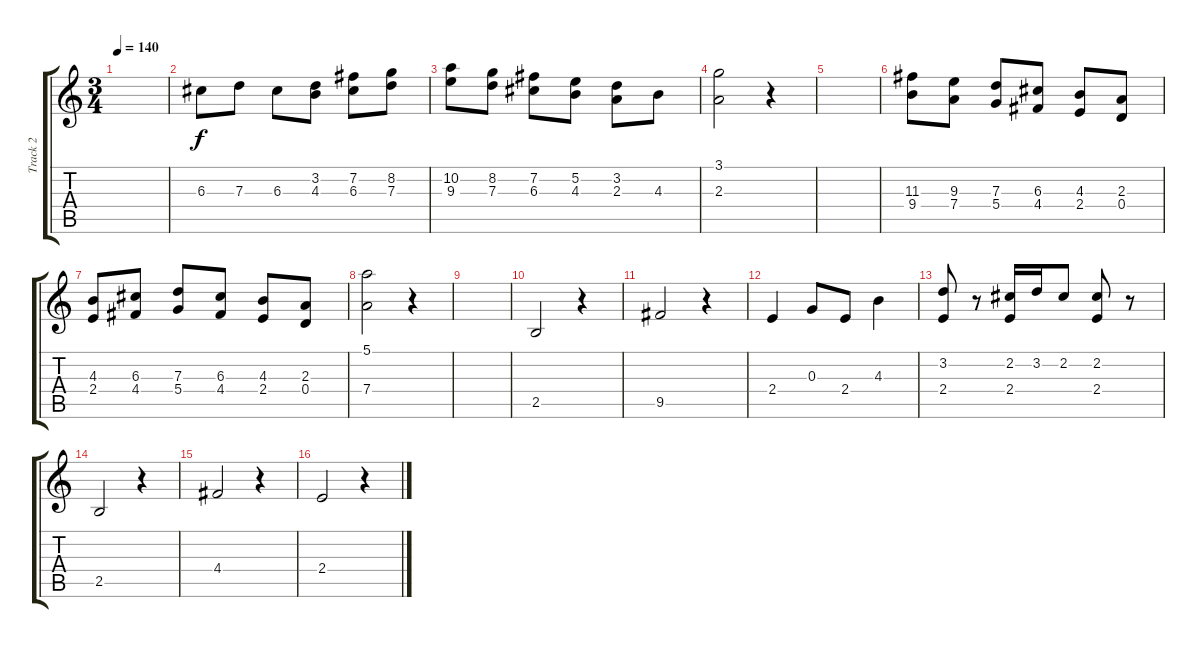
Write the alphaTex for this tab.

\track ("Track 2" "Track 2") {instrument acousticguitarsteel}
\staff {score tabs}
\tuning (E4 B3 G3 D3 A2 E2) {hide}
\ts (3 4)
\tempo 140
\clef g2
\ks c
|
6.3.8 7.3.8 6.3.8 (3.2 4.3).8 (7.2 6.3).8 (8.2 7.3).8 |
(10.2 9.3).8 (8.2 7.3).8 (7.2 6.3).8 (5.2 4.3).8 (3.2 2.3).8 4.3.8 |
(3.1 2.3).2 r.4 |
|
(11.3 9.4).8 (9.3 7.4).8 (7.3 5.4).8 (6.3 4.4).8 (4.3 2.4).8 (2.3 0.4).8 |
(4.3 2.4).8 (6.3 4.4).8 (7.3 5.4).8 (6.3 4.4).8 (4.3 2.4).8 (2.3 0.4).8 |
(5.1 7.4).2 r.4 |
|
2.5.2 r.4 |
9.5.2 r.4 |
2.4.4 0.3.8 2.4.8 4.3.4 |
(3.2 2.4).8 r.8 (2.2 2.4).16 3.2.16 2.2.8 (2.2 2.4).8 r.8 |
2.5.2 r.4 |
4.4.2 r.4 |
2.4.2 r.4
